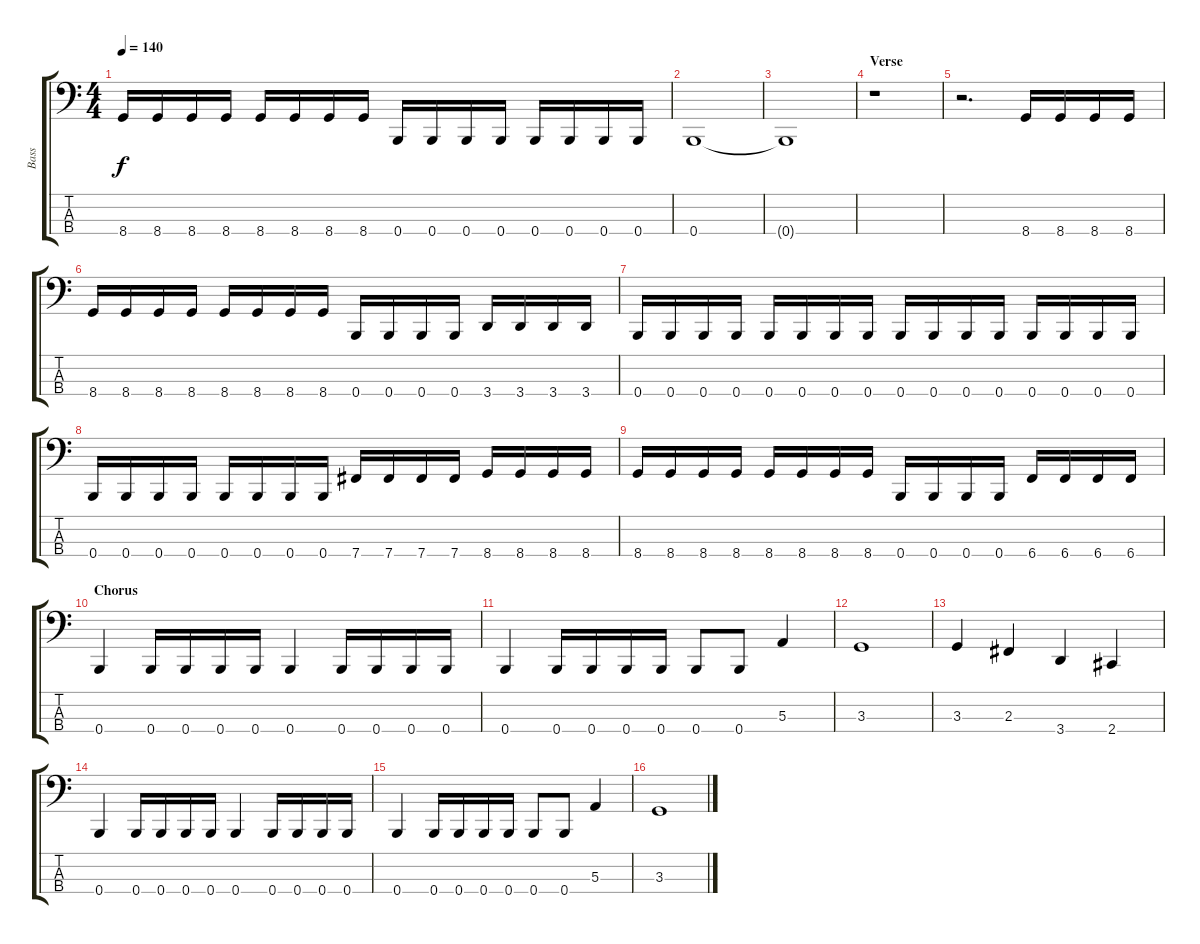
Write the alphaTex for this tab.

\track ("Bass " "Bass ") {instrument electricbasspick}
\staff {score tabs}
\tuning (D2 A1 E1 B0) {hide}
\ts (4 4)
\tempo 140
\clef f4
\ks c
8.4.16{dy f} 8.4.16 8.4.16 8.4.16 8.4.16 8.4.16 8.4.16 8.4.16 0.4.16 0.4.16 0.4.16 0.4.16 0.4.16 0.4.16 0.4.16 0.4.16 |
0.4.1 |
0.4{t}.1 |
\section ("" "Verse")
r.1 |
r.2{d} 8.4.16 8.4.16 8.4.16 8.4.16 |
8.4.16 8.4.16 8.4.16 8.4.16 8.4.16 8.4.16 8.4.16 8.4.16 0.4.16 0.4.16 0.4.16 0.4.16 3.4.16 3.4.16 3.4.16 3.4.16 |
0.4.16 0.4.16 0.4.16 0.4.16 0.4.16 0.4.16 0.4.16 0.4.16 0.4.16 0.4.16 0.4.16 0.4.16 0.4.16 0.4.16 0.4.16 0.4.16 |
0.4.16 0.4.16 0.4.16 0.4.16 0.4.16 0.4.16 0.4.16 0.4.16 7.4.16 7.4.16 7.4.16 7.4.16 8.4.16 8.4.16 8.4.16 8.4.16 |
8.4.16 8.4.16 8.4.16 8.4.16 8.4.16 8.4.16 8.4.16 8.4.16 0.4.16 0.4.16 0.4.16 0.4.16 6.4.16 6.4.16 6.4.16 6.4.16 |
\section ("" "Chorus")
0.4.4 0.4.16 0.4.16 0.4.16 0.4.16 0.4.4 0.4.16 0.4.16 0.4.16 0.4.16 |
0.4.4 0.4.16 0.4.16 0.4.16 0.4.16 0.4.8 0.4.8 5.3.4 |
3.3.1 |
3.3.4 2.3.4 3.4.4 2.4.4 |
0.4.4 0.4.16 0.4.16 0.4.16 0.4.16 0.4.4 0.4.16 0.4.16 0.4.16 0.4.16 |
0.4.4 0.4.16 0.4.16 0.4.16 0.4.16 0.4.8 0.4.8 5.3.4 |
3.3.1
